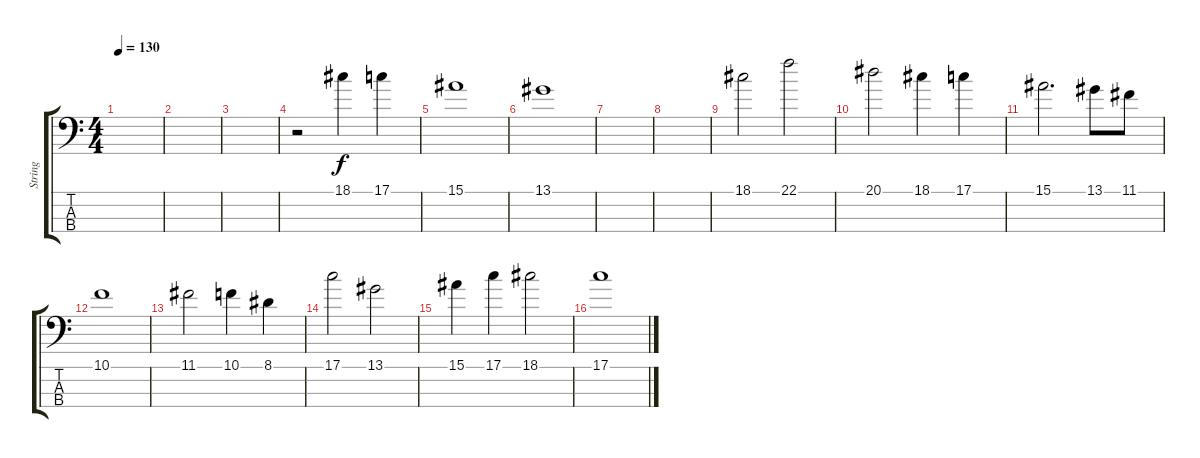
\track ("String" "String") {instrument fretlessbass}
\staff {score tabs}
\tuning (G2 D2 A1 E1) {hide}
\ts (4 4)
\tempo 130
\clef f4
\ks c
|
|
|
r.2 18.1.4 17.1.4 |
15.1.1 |
13.1.1 |
|
|
18.1.2 22.1.2 |
20.1.2 18.1.4 17.1.4 |
15.1.2{d} 13.1.8 11.1.8 |
10.1.1 |
11.1.2 10.1.4 8.1.4 |
17.1.2 13.1.2 |
15.1.4 17.1.4 18.1.2 |
17.1.1
